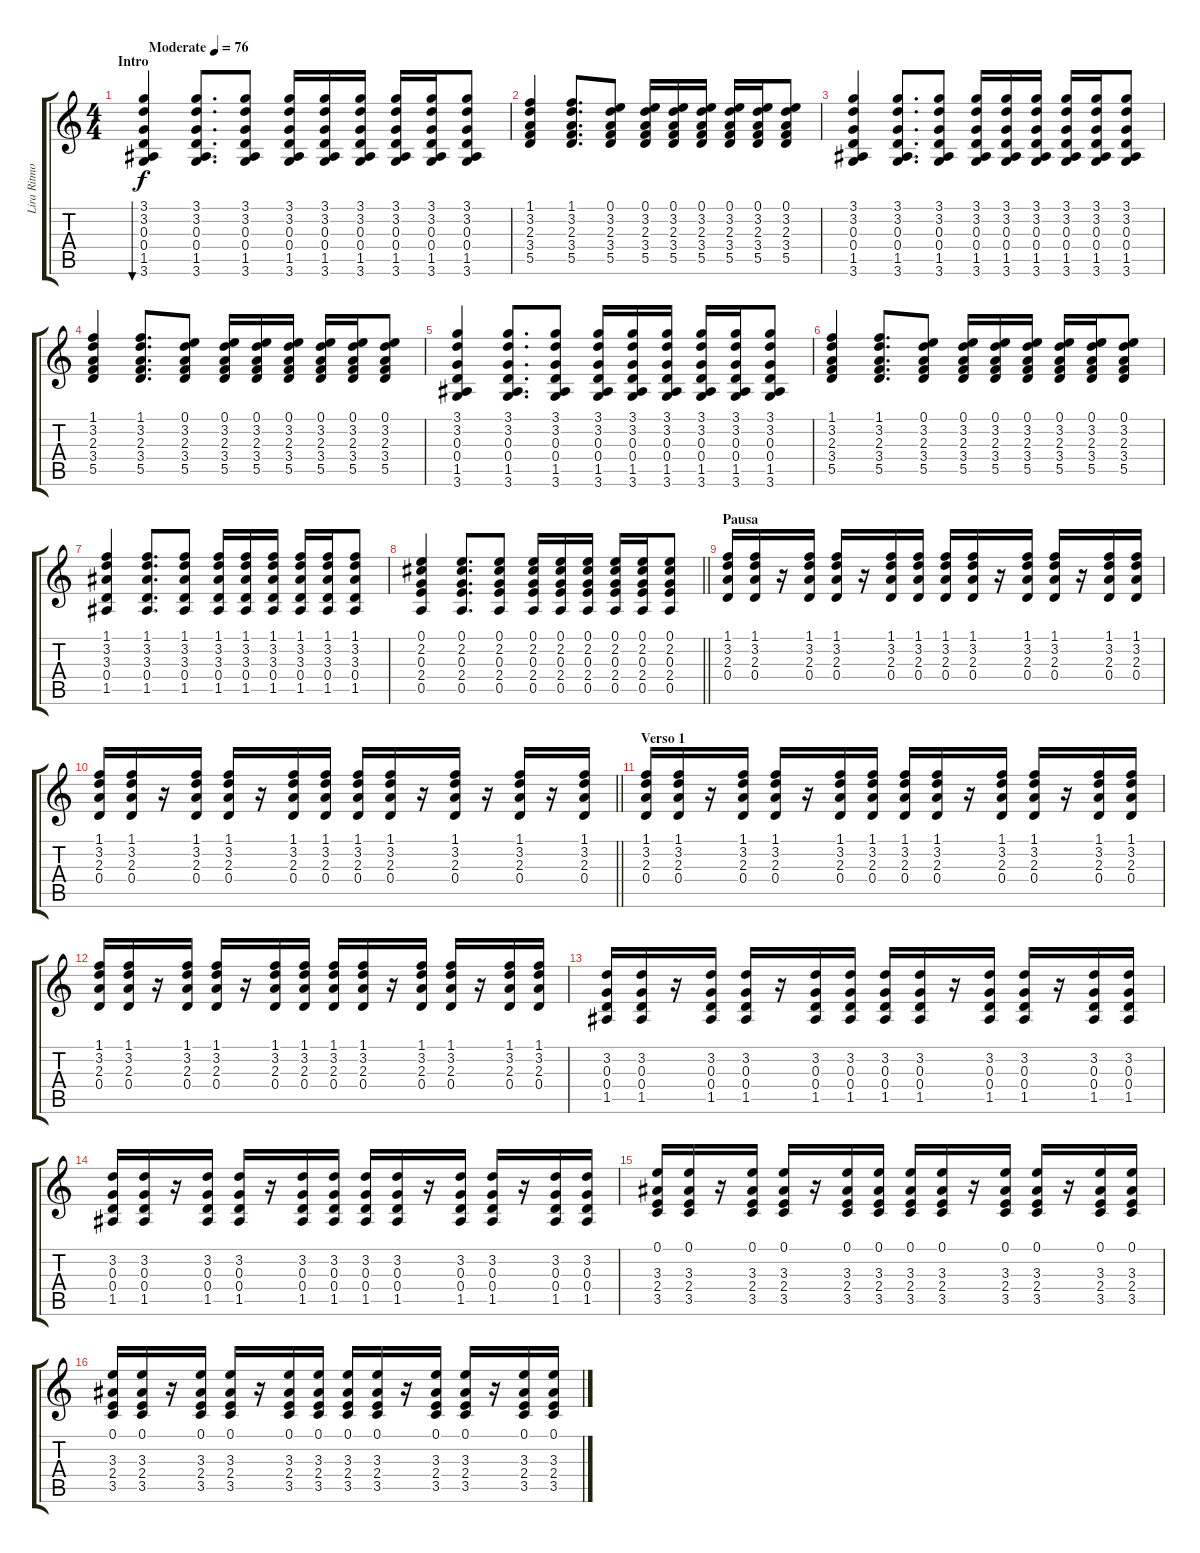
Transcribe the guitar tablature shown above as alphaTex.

\track ("Lira Ritmo" "Lira Ritmo") {instrument acousticguitarsteel}
\staff {score tabs}
\tuning (E4 B3 G3 D3 A2 E2) {hide}
\ts (4 4)
\section ("" "Intro")
\tempo (76 "Moderate")
\clef g2
\ks c
(3.1 3.2 0.3 0.4 1.5 3.6).4{bu 60 dy f instrument acousticguitarsteel} (3.1 3.2 0.3 0.4 1.5 3.6).8{d balance 8} (3.1 3.2 0.3 0.4 1.5 3.6).8{balance 8} (3.1 3.2 0.3 0.4 1.5 3.6).16{balance 8} (3.1 3.2 0.3 0.4 1.5 3.6).16 (3.1 3.2 0.3 0.4 1.5 3.6).16 (3.1 3.2 0.3 0.4 1.5 3.6).16 (3.1 3.2 0.3 0.4 1.5 3.6).16 (3.1 3.2 0.3 0.4 1.5 3.6).8 |
(1.1 3.2 2.3 3.4 5.5).4 (1.1 3.2 2.3 3.4 5.5).8{d} (0.1 3.2 2.3 3.4 5.5).8 (0.1 3.2 2.3 3.4 5.5).16 (0.1 3.2 2.3 3.4 5.5).16 (0.1 3.2 2.3 3.4 5.5).16 (0.1 3.2 2.3 3.4 5.5).16 (0.1 3.2 2.3 3.4 5.5).16 (0.1 3.2 2.3 3.4 5.5).8 |
(3.1 3.2 0.3 0.4 1.5 3.6).4{balance 8} (3.1 3.2 0.3 0.4 1.5 3.6).8{d balance 8} (3.1 3.2 0.3 0.4 1.5 3.6).8{balance 8} (3.1 3.2 0.3 0.4 1.5 3.6).16{balance 8} (3.1 3.2 0.3 0.4 1.5 3.6).16 (3.1 3.2 0.3 0.4 1.5 3.6).16 (3.1 3.2 0.3 0.4 1.5 3.6).16 (3.1 3.2 0.3 0.4 1.5 3.6).16 (3.1 3.2 0.3 0.4 1.5 3.6).8 |
(1.1 3.2 2.3 3.4 5.5).4 (1.1 3.2 2.3 3.4 5.5).8{d} (0.1 3.2 2.3 3.4 5.5).8 (0.1 3.2 2.3 3.4 5.5).16 (0.1 3.2 2.3 3.4 5.5).16 (0.1 3.2 2.3 3.4 5.5).16 (0.1 3.2 2.3 3.4 5.5).16 (0.1 3.2 2.3 3.4 5.5).16 (0.1 3.2 2.3 3.4 5.5).8 |
(3.1 3.2 0.3 0.4 1.5 3.6).4{balance 8} (3.1 3.2 0.3 0.4 1.5 3.6).8{d balance 8} (3.1 3.2 0.3 0.4 1.5 3.6).8{balance 8} (3.1 3.2 0.3 0.4 1.5 3.6).16{balance 8} (3.1 3.2 0.3 0.4 1.5 3.6).16 (3.1 3.2 0.3 0.4 1.5 3.6).16 (3.1 3.2 0.3 0.4 1.5 3.6).16 (3.1 3.2 0.3 0.4 1.5 3.6).16 (3.1 3.2 0.3 0.4 1.5 3.6).8 |
(1.1 3.2 2.3 3.4 5.5).4 (1.1 3.2 2.3 3.4 5.5).8{d} (0.1 3.2 2.3 3.4 5.5).8 (0.1 3.2 2.3 3.4 5.5).16 (0.1 3.2 2.3 3.4 5.5).16 (0.1 3.2 2.3 3.4 5.5).16 (0.1 3.2 2.3 3.4 5.5).16 (0.1 3.2 2.3 3.4 5.5).16 (0.1 3.2 2.3 3.4 5.5).8 |
(1.1 3.2 3.3 0.4 1.5).4 (1.1 3.2 3.3 0.4 1.5).8{d} (1.1 3.2 3.3 0.4 1.5).8 (1.1 3.2 3.3 0.4 1.5).16 (1.1 3.2 3.3 0.4 1.5).16 (1.1 3.2 3.3 0.4 1.5).16 (1.1 3.2 3.3 0.4 1.5).16 (1.1 3.2 3.3 0.4 1.5).16 (1.1 3.2 3.3 0.4 1.5).8 |
\barLineRight lightlight
(0.1 2.2 0.3 2.4 0.5).4 (0.1 2.2 0.3 2.4 0.5).8{d} (0.1 2.2 0.3 2.4 0.5).8 (0.1 2.2 0.3 2.4 0.5).16 (0.1 2.2 0.3 2.4 0.5).16 (0.1 2.2 0.3 2.4 0.5).16 (0.1 2.2 0.3 2.4 0.5).16 (0.1 2.2 0.3 2.4 0.5).16 (0.1 2.2 0.3 2.4 0.5).8 |
\section ("" "Pausa")
(1.1 3.2 2.3 0.4).16 (1.1 3.2 2.3 0.4).16 r.16 (1.1 3.2 2.3 0.4).16 (1.1 3.2 2.3 0.4).16 r.16 (1.1 3.2 2.3 0.4).16 (1.1 3.2 2.3 0.4).16 (1.1 3.2 2.3 0.4).16 (1.1 3.2 2.3 0.4).16 r.16 (1.1 3.2 2.3 0.4).16 (1.1 3.2 2.3 0.4).16 r.16 (1.1 3.2 2.3 0.4).16 (1.1 3.2 2.3 0.4).16 |
\barLineRight lightlight
(1.1 3.2 2.3 0.4).16 (1.1 3.2 2.3 0.4).16 r.16 (1.1 3.2 2.3 0.4).16 (1.1 3.2 2.3 0.4).16 r.16 (1.1 3.2 2.3 0.4).16 (1.1 3.2 2.3 0.4).16 (1.1 3.2 2.3 0.4).16 (1.1 3.2 2.3 0.4).16 r.16 (1.1 3.2 2.3 0.4).16 r.16 (1.1 3.2 2.3 0.4).16 r.16 (1.1 3.2 2.3 0.4).16 |
\section ("" "Verso 1")
(1.1 3.2 2.3 0.4).16 (1.1 3.2 2.3 0.4).16 r.16 (1.1 3.2 2.3 0.4).16 (1.1 3.2 2.3 0.4).16 r.16 (1.1 3.2 2.3 0.4).16 (1.1 3.2 2.3 0.4).16 (1.1 3.2 2.3 0.4).16 (1.1 3.2 2.3 0.4).16 r.16 (1.1 3.2 2.3 0.4).16 (1.1 3.2 2.3 0.4).16 r.16 (1.1 3.2 2.3 0.4).16 (1.1 3.2 2.3 0.4).16 |
(1.1 3.2 2.3 0.4).16 (1.1 3.2 2.3 0.4).16 r.16 (1.1 3.2 2.3 0.4).16 (1.1 3.2 2.3 0.4).16 r.16 (1.1 3.2 2.3 0.4).16 (1.1 3.2 2.3 0.4).16 (1.1 3.2 2.3 0.4).16 (1.1 3.2 2.3 0.4).16 r.16 (1.1 3.2 2.3 0.4).16 (1.1 3.2 2.3 0.4).16 r.16 (1.1 3.2 2.3 0.4).16 (1.1 3.2 2.3 0.4).16 |
(3.2 0.3 0.4 1.5).16{balance 8} (3.2 0.3 0.4 1.5).16 r.16 (3.2 0.3 0.4 1.5).16 (3.2 0.3 0.4 1.5).16 r.16 (3.2 0.3 0.4 1.5).16 (3.2 0.3 0.4 1.5).16 (3.2 0.3 0.4 1.5).16 (3.2 0.3 0.4 1.5).16 r.16 (3.2 0.3 0.4 1.5).16 (3.2 0.3 0.4 1.5).16 r.16 (3.2 0.3 0.4 1.5).16 (3.2 0.3 0.4 1.5).16 |
(3.2 0.3 0.4 1.5).16{balance 8} (3.2 0.3 0.4 1.5).16 r.16 (3.2 0.3 0.4 1.5).16 (3.2 0.3 0.4 1.5).16 r.16 (3.2 0.3 0.4 1.5).16 (3.2 0.3 0.4 1.5).16 (3.2 0.3 0.4 1.5).16 (3.2 0.3 0.4 1.5).16 r.16 (3.2 0.3 0.4 1.5).16 (3.2 0.3 0.4 1.5).16 r.16 (3.2 0.3 0.4 1.5).16 (3.2 0.3 0.4 1.5).16 |
(0.1 3.3 2.4 3.5).16 (0.1 3.3 2.4 3.5).16 r.16 (0.1 3.3 2.4 3.5).16 (0.1 3.3 2.4 3.5).16 r.16 (0.1 3.3 2.4 3.5).16 (0.1 3.3 2.4 3.5).16 (0.1 3.3 2.4 3.5).16 (0.1 3.3 2.4 3.5).16 r.16 (0.1 3.3 2.4 3.5).16 (0.1 3.3 2.4 3.5).16 r.16 (0.1 3.3 2.4 3.5).16 (0.1 3.3 2.4 3.5).16 |
(0.1 3.3 2.4 3.5).16 (0.1 3.3 2.4 3.5).16 r.16 (0.1 3.3 2.4 3.5).16 (0.1 3.3 2.4 3.5).16 r.16 (0.1 3.3 2.4 3.5).16 (0.1 3.3 2.4 3.5).16 (0.1 3.3 2.4 3.5).16 (0.1 3.3 2.4 3.5).16 r.16 (0.1 3.3 2.4 3.5).16 (0.1 3.3 2.4 3.5).16 r.16 (0.1 3.3 2.4 3.5).16 (0.1 3.3 2.4 3.5).16
